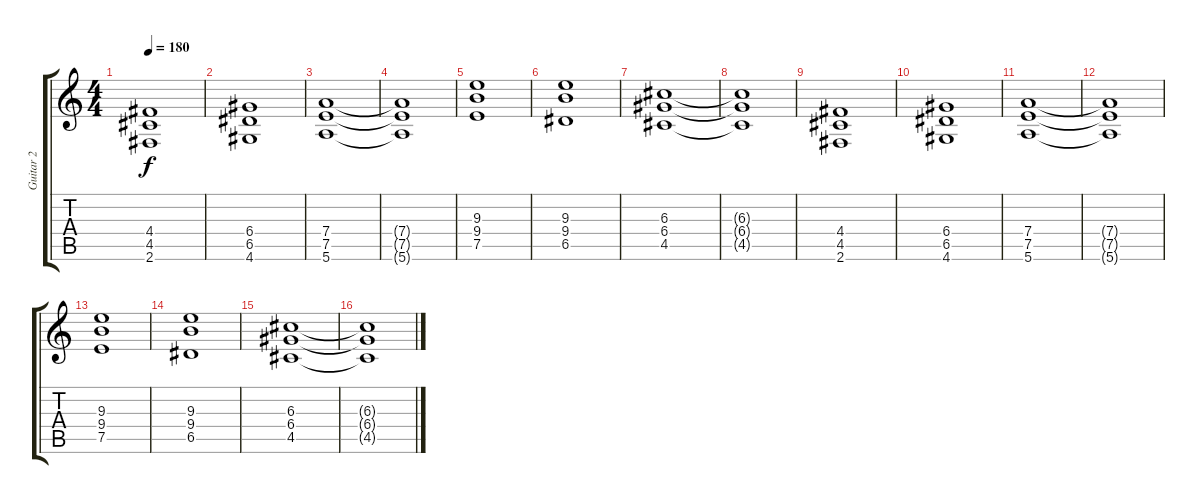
\track ("Guitar 2" "Guitar 2") {instrument electricguitarclean}
\staff {score tabs}
\tuning (E4 B3 G3 D3 A2 E2) {hide}
\ts (4 4)
\tempo 180
\clef g2
\ks c
(4.4 4.5 2.6).1{dy f} |
(6.4 6.5 4.6).1 |
(7.4 7.5 5.6).1 |
(7.4{t} 7.5{t} 5.6{t}).1 |
(9.3 9.4 7.5).1 |
(9.3 9.4 6.5).1 |
(6.3 6.4 4.5).1 |
(6.3{t} 6.4{t} 4.5{t}).1 |
(4.4 4.5 2.6).1 |
(6.4 6.5 4.6).1 |
(7.4 7.5 5.6).1 |
(7.4{t} 7.5{t} 5.6{t}).1 |
(9.3 9.4 7.5).1 |
(9.3 9.4 6.5).1 |
(6.3 6.4 4.5).1 |
(6.3{t} 6.4{t} 4.5{t}).1
